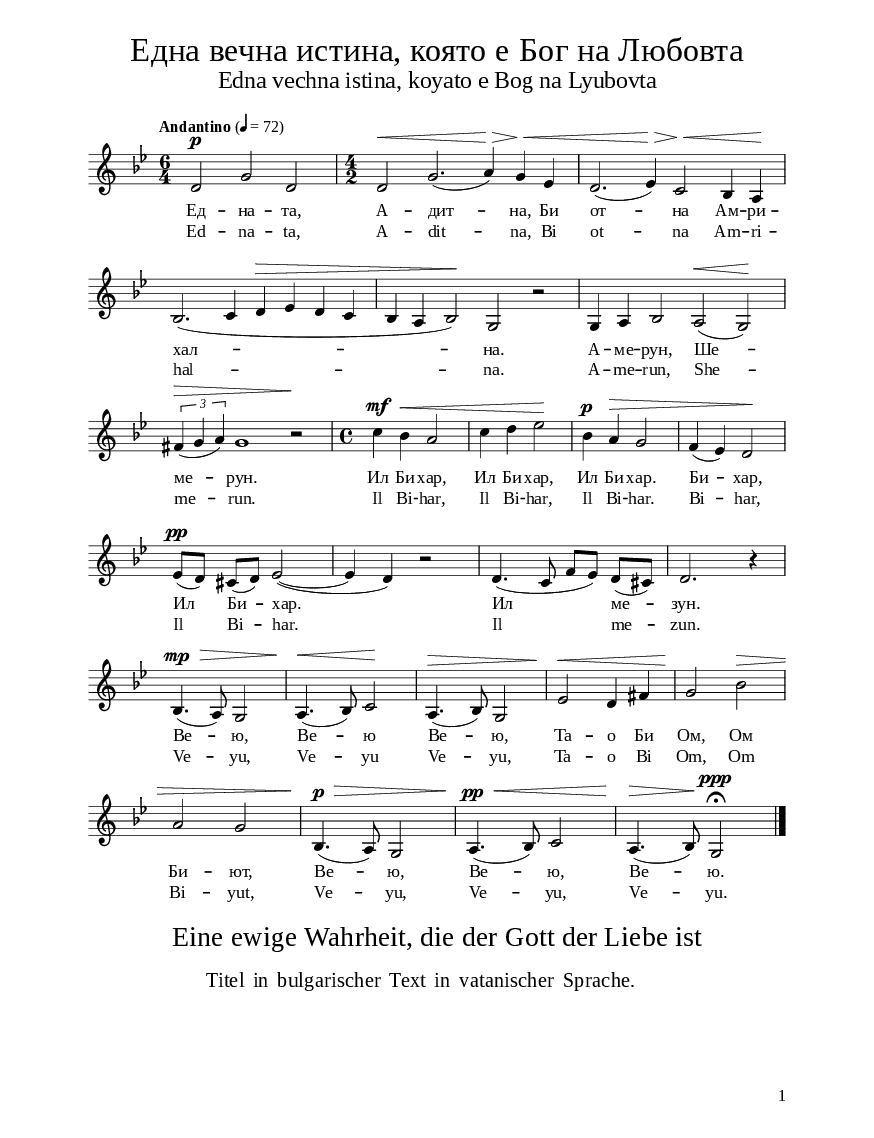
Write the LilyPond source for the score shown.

\version "2.24.0"

% include paper part and global functions
\include "include/globals.ily"

\bookpart {
  \label #'ref201
  \tocItem \markup "Една вечна истина... – Edna vechna istina..."
  \include "include/bookpart-paper.ily"
  \score {
    \include "include/score-layout.ily"

    \new Voice \relative c' {
      \clef treble
      \key g \minor
      \time 6/4
      \tempoFunc "Andantino" 4 "72"
      \autoBeamOff
      \autoBeamOff
      d2^\p  g2  d2 | % 2
      \time 4/2  | % 2
      d2^\<  g2. (  a4 ) \! \>  g4 \!
      \<  es4 | % 3
      d2. (  es4 ) \! \>  c2 \! \<
      bes4  a4\!  \break | % 4
      bes2. (\!  c4  d4^\>  es4
      d4  c4 | % 5
      bes4  a4  bes2 ) \!  g2 r2 | % 6
      g4  a4  bes2  a2 (^\<  g2\!
      ) \break | % 7
      \times 2/3  {
        fis'4 ( \!^\>  g4  a4 )
      }
      g1 r2 \! | % 8
      \time 4/4  | % 8
      c4^\mf  bes4^\<  a2 | % 9
      c4  d4  es2 \! |
      bes4 ^\p  a4^\>  g2 | % 11
      f4 (  es4 )  d2 \! \break | % 12
      es8 ( [ ^\pp  d8 ) ]  cis8 ( [  d8) ]  es2 ( ~ | % 13
      es4  d4 ) r2 | % 14
      d4. (  c8  f8 [  es8 ) ]  d8
      ( [  cis8 ) ] | % 15
      d2. r4 \break | % 16
      bes4. ( ^\mp^\>  a8 )  g2 | % 17
      a4. ( \! \<  bes8 )  c2 \! | % 18
      a4. ( ^\>  bes8 )  g2 | % 19
      es'2 \! ^\<  d4  fis4 |
      g2 \!  bes2 ^\> \break | % 21
      a2  g2 | % 22
      bes,4. ( \! \p \>  a8 )  g2 | % 23
      a4. ( \! \pp \<  bes8 )  c2 | % 24
      a4. ( \! \>  bes8 ) \!  g2 ^\fermata ^\ppp
      \bar "|."
    }
    \addlyrics {
      Ед -- на -- та, А -- дит -- на,
      Би от -- на Ам -- ри -- хал --
      на. А -- ме -- рун, Ше -- ме --  рун.
      Ил Би -- хар, Ил Би -- хар, Ил Би
      -- хар. Би -- хар, Ил  Би --
      хар.   Ил    ме  --
      зун. Ве -- ю, Ве -- ю Ве -- ю, Та -- о Би Ом, Ом Би --
      ют, Ве -- ю, Ве -- ю, Ве --
      ю.}
      \addlyrics {
        Ed -- na -- ta, A -- dit -- na,
        Bi ot -- na Am -- ri -- hal --
        na. A -- me -- run, She -- me --  run.
        Il Bi -- har, Il Bi -- har, Il Bi
        -- har. Bi -- har, Il  Bi --
        har.   Il    me  --
        zun. Ve -- yu, Ve -- yu Ve -- yu, Ta -- o Bi Om, Om Bi --
        yut, Ve -- yu, Ve -- yu, Ve --
        yu.}

        \header {
          title = \titleFunc "Една вечна истина, която е Бог на Любовта" "Edna vechna istina, koyato e Bog na Lyubovta"
        }

        \midi{}

      } % score

      % include foreign translation(s) of the song
      \version "2.24.2"

\markup \fill-line { \fontsize #deTitleFontSize "Eine ewige Wahrheit, die der Gott der Liebe ist" }
\markup \null
\markup \null
\markup \fontsize #deCoupletFontSize {
  \hspace #10
  \override #`(baseline-skip . ,deCoupletBaselineSkip)

  \column {

  \line { " " Titel in bulgarischer Text in vatanischer Sprache.}

  }
}

    } % bookpart

    % Più mosso
    %
